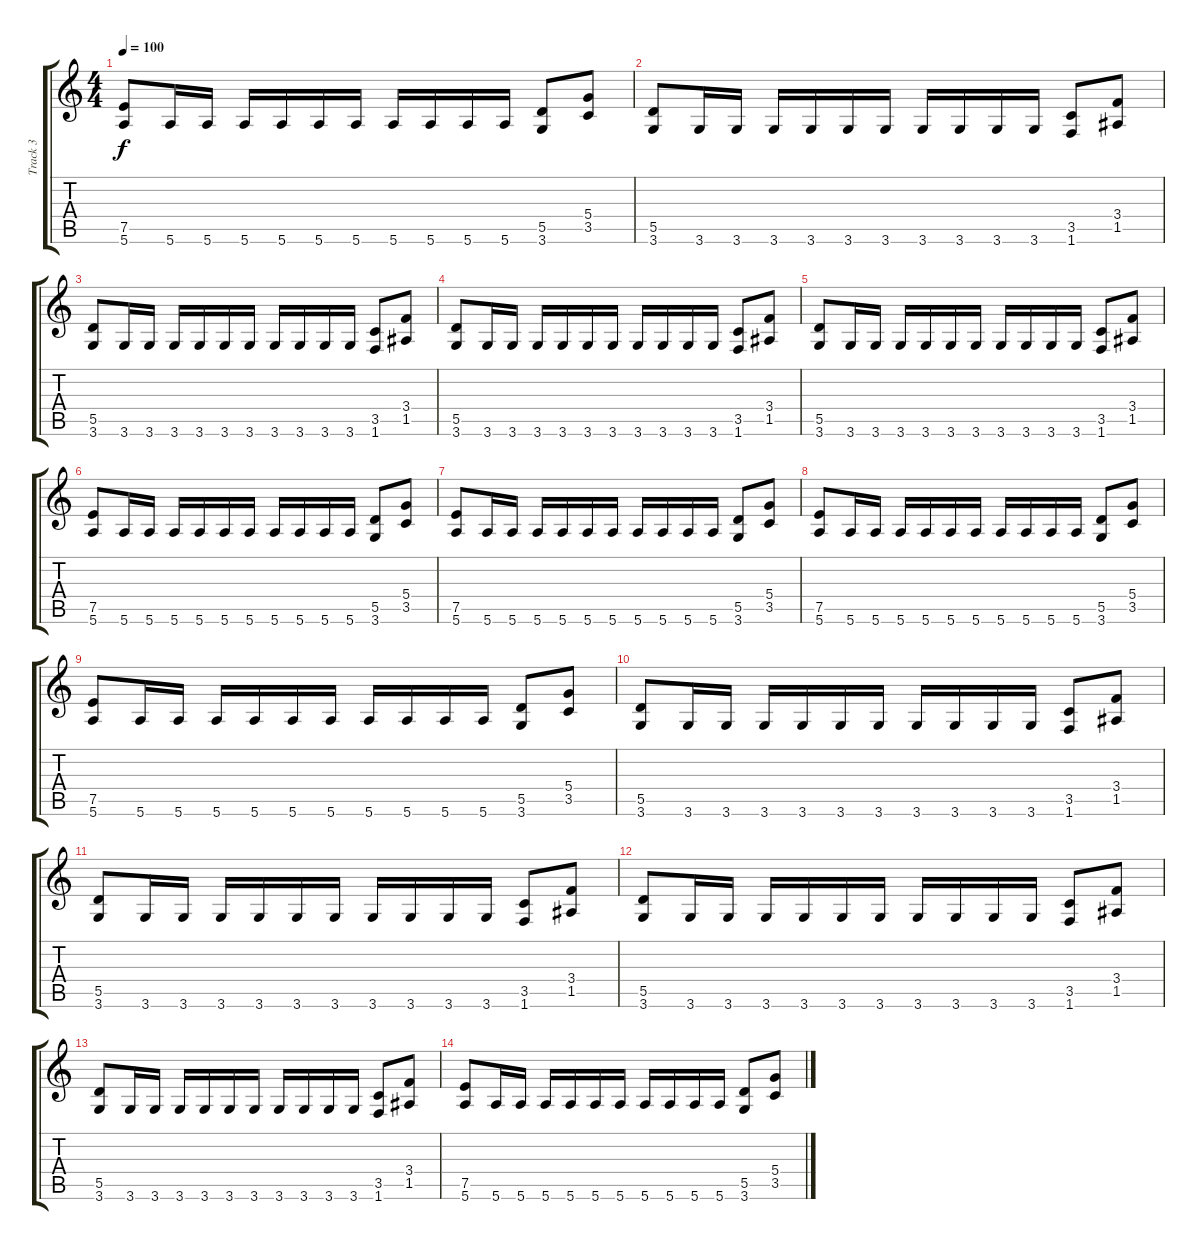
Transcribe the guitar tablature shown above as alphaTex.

\track ("Track 3" "Track 3") {instrument distortionguitar}
\staff {score tabs}
\tuning (E4 B3 G3 D3 A2 E2) {hide}
\ts (4 4)
\tempo 100
\clef g2
\ks c
(7.5 5.6).8{dy f} 5.6.16 5.6.16 5.6.16 5.6.16 5.6.16 5.6.16 5.6.16 5.6.16 5.6.16 5.6.16 (5.5 3.6).8 (5.4 3.5).8 |
(5.5 3.6).8 3.6.16 3.6.16 3.6.16 3.6.16 3.6.16 3.6.16 3.6.16 3.6.16 3.6.16 3.6.16 (3.5 1.6).8 (3.4 1.5).8 |
(5.5 3.6).8 3.6.16 3.6.16 3.6.16 3.6.16 3.6.16 3.6.16 3.6.16 3.6.16 3.6.16 3.6.16 (3.5 1.6).8 (3.4 1.5).8 |
(5.5 3.6).8 3.6.16 3.6.16 3.6.16 3.6.16 3.6.16 3.6.16 3.6.16 3.6.16 3.6.16 3.6.16 (3.5 1.6).8 (3.4 1.5).8 |
(5.5 3.6).8 3.6.16 3.6.16 3.6.16 3.6.16 3.6.16 3.6.16 3.6.16 3.6.16 3.6.16 3.6.16 (3.5 1.6).8 (3.4 1.5).8 |
(7.5 5.6).8 5.6.16 5.6.16 5.6.16 5.6.16 5.6.16 5.6.16 5.6.16 5.6.16 5.6.16 5.6.16 (5.5 3.6).8 (5.4 3.5).8 |
(7.5 5.6).8 5.6.16 5.6.16 5.6.16 5.6.16 5.6.16 5.6.16 5.6.16 5.6.16 5.6.16 5.6.16 (5.5 3.6).8 (5.4 3.5).8 |
(7.5 5.6).8 5.6.16 5.6.16 5.6.16 5.6.16 5.6.16 5.6.16 5.6.16 5.6.16 5.6.16 5.6.16 (5.5 3.6).8 (5.4 3.5).8 |
(7.5 5.6).8 5.6.16 5.6.16 5.6.16 5.6.16 5.6.16 5.6.16 5.6.16 5.6.16 5.6.16 5.6.16 (5.5 3.6).8 (5.4 3.5).8 |
(5.5 3.6).8 3.6.16 3.6.16 3.6.16 3.6.16 3.6.16 3.6.16 3.6.16 3.6.16 3.6.16 3.6.16 (3.5 1.6).8 (3.4 1.5).8 |
(5.5 3.6).8 3.6.16 3.6.16 3.6.16 3.6.16 3.6.16 3.6.16 3.6.16 3.6.16 3.6.16 3.6.16 (3.5 1.6).8 (3.4 1.5).8 |
(5.5 3.6).8 3.6.16 3.6.16 3.6.16 3.6.16 3.6.16 3.6.16 3.6.16 3.6.16 3.6.16 3.6.16 (3.5 1.6).8 (3.4 1.5).8 |
(5.5 3.6).8 3.6.16 3.6.16 3.6.16 3.6.16 3.6.16 3.6.16 3.6.16 3.6.16 3.6.16 3.6.16 (3.5 1.6).8 (3.4 1.5).8 |
(7.5 5.6).8 5.6.16 5.6.16 5.6.16 5.6.16 5.6.16 5.6.16 5.6.16 5.6.16 5.6.16 5.6.16 (5.5 3.6).8 (5.4 3.5).8
